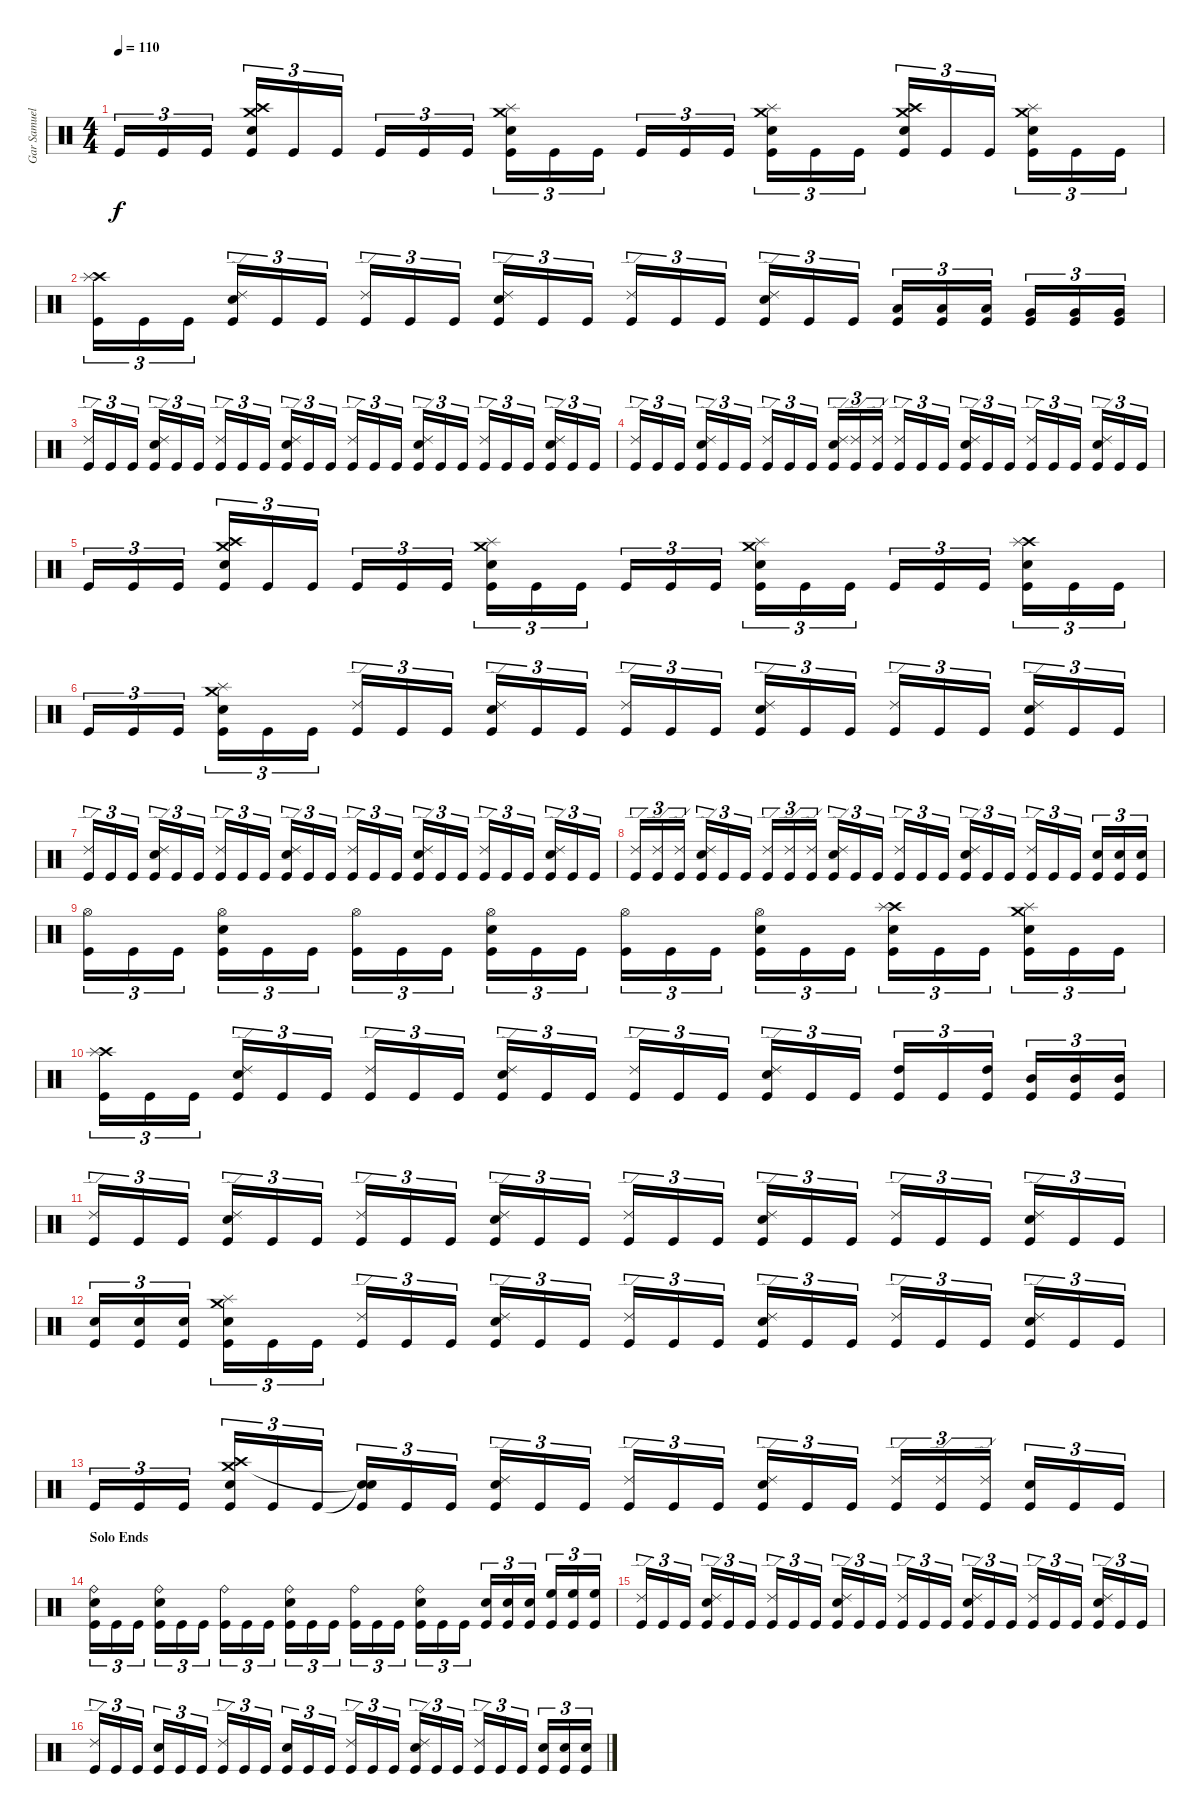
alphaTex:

\track ("Gar Samuelson" "Gar Samuel") {instrument percussion}
\staff {score}
\articulation defaults
\ts (4 4)
\tempo 110
\clef neutral
\ks c "Kick (hit)".16{tu (3 2) dy f} "Kick (hit)".16{tu (3 2)} "Kick (hit)".16{tu (3 2)}
("Crash medium (hit)" "Crash high (hit)" "Snare (hit) 2" "Kick (hit)").16{tu (3 2)} "Kick (hit)".16{tu (3 2)} "Kick (hit)".16{tu (3 2)} "Kick (hit)".16{tu (3 2)} "Kick (hit)".16{tu (3 2)} "Kick (hit)".16{tu (3 2)} ("Crash medium (hit)" "Splash (hit)" "Snare (hit) 2" "Kick (hit)").16{tu (3 2)} "Kick (hit)".16{tu (3 2)} "Kick (hit)".16{tu (3 2)} "Kick (hit)".16{tu (3 2)} "Kick (hit)".16{tu (3 2)} "Kick (hit)".16{tu (3 2)} ("Crash medium (hit)" "Splash (hit)" "Snare (hit) 2" "Kick (hit)").16{tu (3 2)} "Kick (hit)".16{tu (3 2)} "Kick (hit)".16{tu (3 2)} ("Crash medium (hit)" "Crash high (hit)" "Snare (hit) 2" "Kick (hit)").16{tu (3 2)} "Kick (hit)".16{tu (3 2)} "Kick (hit)".16{tu (3 2)} ("Crash medium (hit)" "Splash (hit)" "Snare (hit) 2" "Kick (hit)").16{tu (3 2)} "Kick (hit)".16{tu (3 2)} "Kick (hit)".16{tu (3 2)} |
("Crash high (hit)" "Splash (hit)" "Kick (hit)").16{tu (3 2)} "Kick (hit)".16{tu (3 2)} "Kick (hit)".16{tu (3 2)} ("Ride (edge) 2" "Snare (hit) 2" "Kick (hit)").16{tu (3 2)} "Kick (hit)".16{tu (3 2)} "Kick (hit)".16{tu (3 2)} ("Ride (edge) 2" "Kick (hit)").16{tu (3 2)} "Kick (hit)".16{tu (3 2)} "Kick (hit)".16{tu (3 2)} ("Ride (edge) 2" "Snare (hit) 2" "Kick (hit)").16{tu (3 2)} "Kick (hit)".16{tu (3 2)} "Kick (hit)".16{tu (3 2)} ("Ride (edge) 2" "Kick (hit)").16{tu (3 2)} "Kick (hit)".16{tu (3 2)} "Kick (hit)".16{tu (3 2)} ("Ride (edge) 2" "Snare (hit) 2" "Kick (hit)").16{tu (3 2)} "Kick (hit)".16{tu (3 2)} "Kick (hit)".16{tu (3 2)} ("Low Tom (hit)" "Kick (hit)").16{tu (3 2)} ("Low Tom (hit)" "Kick (hit)").16{tu (3 2)} ("Low Tom (hit)" "Kick (hit)").16{tu (3 2)} ("Very Low Tom (hit)" "Kick (hit)").16{tu (3 2)} ("Very Low Tom (hit)" "Kick (hit)").16{tu (3 2)} ("Very Low Tom (hit)" "Kick (hit)").16{tu (3 2)} |
("Ride (edge) 2" "Kick (hit)").16{tu (3 2)} "Kick (hit)".16{tu (3 2)} "Kick (hit)".16{tu (3 2)} ("Ride (edge) 2" "Snare (hit) 2" "Kick (hit)").16{tu (3 2)} "Kick (hit)".16{tu (3 2)} "Kick (hit)".16{tu (3 2)} ("Ride (edge) 2" "Kick (hit)").16{tu (3 2)} "Kick (hit)".16{tu (3 2)} "Kick (hit)".16{tu (3 2)} ("Ride (edge) 2" "Snare (hit) 2" "Kick (hit)").16{tu (3 2)} "Kick (hit)".16{tu (3 2)} "Kick (hit)".16{tu (3 2)} ("Ride (edge) 2" "Kick (hit)").16{tu (3 2)} "Kick (hit)".16{tu (3 2)} "Kick (hit)".16{tu (3 2)} ("Ride (edge) 2" "Snare (hit) 2" "Kick (hit)").16{tu (3 2)} "Kick (hit)".16{tu (3 2)} "Kick (hit)".16{tu (3 2)} ("Ride (edge) 2" "Kick (hit)").16{tu (3 2)} "Kick (hit)".16{tu (3 2)} "Kick (hit)".16{tu (3 2)} ("Ride (edge) 2" "Snare (hit) 2" "Kick (hit)").16{tu (3 2)} "Kick (hit)".16{tu (3 2)} "Kick (hit)".16{tu (3 2)} |
("Ride (edge) 2" "Kick (hit)").16{tu (3 2)} "Kick (hit)".16{tu (3 2)} "Kick (hit)".16{tu (3 2)} ("Ride (edge) 2" "Snare (hit) 2" "Kick (hit)").16{tu (3 2)} "Kick (hit)".16{tu (3 2)} "Kick (hit)".16{tu (3 2)} ("Ride (edge) 2" "Kick (hit)").16{tu (3 2)} "Kick (hit)".16{tu (3 2)} "Kick (hit)".16{tu (3 2)} ("Ride (edge) 2" "Snare (hit) 2" "Kick (hit)").16{tu (3 2)} ("Ride (edge) 2" "Kick (hit)").16{tu (3 2)} ("Ride (edge) 2" "Kick (hit)").16{tu (3 2)} ("Ride (edge) 2" "Kick (hit)").16{tu (3 2)} "Kick (hit)".16{tu (3 2)} "Kick (hit)".16{tu (3 2)} ("Ride (edge) 2" "Snare (hit) 2" "Kick (hit)").16{tu (3 2)} "Kick (hit)".16{tu (3 2)} "Kick (hit)".16{tu (3 2)} ("Ride (edge) 2" "Kick (hit)").16{tu (3 2)} "Kick (hit)".16{tu (3 2)} "Kick (hit)".16{tu (3 2)} ("Ride (edge) 2" "Snare (hit) 2" "Kick (hit)").16{tu (3 2)} "Kick (hit)".16{tu (3 2)} "Kick (hit)".16{tu (3 2)} |
"Kick (hit)".16{tu (3 2)} "Kick (hit)".16{tu (3 2)} "Kick (hit)".16{tu (3 2)} ("Crash medium (hit)" "Crash high (hit)" "Snare (hit) 2" "Kick (hit)").16{tu (3 2)} "Kick (hit)".16{tu (3 2)} "Kick (hit)".16{tu (3 2)} "Kick (hit)".16{tu (3 2)} "Kick (hit)".16{tu (3 2)} "Kick (hit)".16{tu (3 2)} ("Crash medium (hit)" "Splash (hit)" "Snare (hit) 2" "Kick (hit)").16{tu (3 2)} "Kick (hit)".16{tu (3 2)} "Kick (hit)".16{tu (3 2)} "Kick (hit)".16{tu (3 2)} "Kick (hit)".16{tu (3 2)} "Kick (hit)".16{tu (3 2)} ("Crash medium (hit)" "Splash (hit)" "Snare (hit) 2" "Kick (hit)").16{tu (3 2)} "Kick (hit)".16{tu (3 2)} "Kick (hit)".16{tu (3 2)} "Kick (hit)".16{tu (3 2)} "Kick (hit)".16{tu (3 2)} "Kick (hit)".16{tu (3 2)} ("Crash high (hit)" "Splash (hit)" "Snare (hit) 2" "Kick (hit)").16{tu (3 2)} "Kick (hit)".16{tu (3 2)} "Kick (hit)".16{tu (3 2)} |
"Kick (hit)".16{tu (3 2)} "Kick (hit)".16{tu (3 2)} "Kick (hit)".16{tu (3 2)} ("Crash medium (hit)" "Splash (hit)" "Snare (hit) 2" "Kick (hit)").16{tu (3 2)} "Kick (hit)".16{tu (3 2)} "Kick (hit)".16{tu (3 2)} ("Ride (edge) 2" "Kick (hit)").16{tu (3 2)} "Kick (hit)".16{tu (3 2)} "Kick (hit)".16{tu (3 2)} ("Ride (edge) 2" "Snare (hit) 2" "Kick (hit)").16{tu (3 2)} "Kick (hit)".16{tu (3 2)} "Kick (hit)".16{tu (3 2)} ("Ride (edge) 2" "Kick (hit)").16{tu (3 2)} "Kick (hit)".16{tu (3 2)} "Kick (hit)".16{tu (3 2)} ("Ride (edge) 2" "Snare (hit) 2" "Kick (hit)").16{tu (3 2)} "Kick (hit)".16{tu (3 2)} "Kick (hit)".16{tu (3 2)} ("Ride (edge) 2" "Kick (hit)").16{tu (3 2)} "Kick (hit)".16{tu (3 2)} "Kick (hit)".16{tu (3 2)} ("Ride (edge) 2" "Snare (hit) 2" "Kick (hit)").16{tu (3 2)} "Kick (hit)".16{tu (3 2)} "Kick (hit)".16{tu (3 2)} |
("Ride (edge) 2" "Kick (hit)").16{tu (3 2)} "Kick (hit)".16{tu (3 2)} "Kick (hit)".16{tu (3 2)} ("Ride (edge) 2" "Snare (hit) 2" "Kick (hit)").16{tu (3 2)} "Kick (hit)".16{tu (3 2)} "Kick (hit)".16{tu (3 2)} ("Ride (edge) 2" "Kick (hit)").16{tu (3 2)} "Kick (hit)".16{tu (3 2)} "Kick (hit)".16{tu (3 2)} ("Ride (edge) 2" "Snare (hit) 2" "Kick (hit)").16{tu (3 2)} "Kick (hit)".16{tu (3 2)} "Kick (hit)".16{tu (3 2)} ("Ride (edge) 2" "Kick (hit)").16{tu (3 2)} "Kick (hit)".16{tu (3 2)} "Kick (hit)".16{tu (3 2)} ("Ride (edge) 2" "Snare (hit) 2" "Kick (hit)").16{tu (3 2)} "Kick (hit)".16{tu (3 2)} "Kick (hit)".16{tu (3 2)} ("Ride (edge) 2" "Kick (hit)").16{tu (3 2)} "Kick (hit)".16{tu (3 2)} "Kick (hit)".16{tu (3 2)} ("Ride (edge) 2" "Snare (hit) 2" "Kick (hit)").16{tu (3 2)} "Kick (hit)".16{tu (3 2)} "Kick (hit)".16{tu (3 2)} |
("Ride (edge) 2" "Kick (hit)").16{tu (3 2)} ("Ride (edge) 2" "Kick (hit)").16{tu (3 2)} ("Ride (edge) 2" "Kick (hit)").16{tu (3 2)} ("Ride (edge) 2" "Snare (hit) 2" "Kick (hit)").16{tu (3 2)} "Kick (hit)".16{tu (3 2)} "Kick (hit)".16{tu (3 2)} ("Ride (edge) 2" "Kick (hit)").16{tu (3 2)} ("Ride (edge) 2" "Kick (hit)").16{tu (3 2)} ("Ride (edge) 2" "Kick (hit)").16{tu (3 2)} ("Ride (edge) 2" "Snare (hit) 2" "Kick (hit)").16{tu (3 2)} "Kick (hit)".16{tu (3 2)} "Kick (hit)".16{tu (3 2)} ("Ride (edge) 2" "Kick (hit)").16{tu (3 2)} "Kick (hit)".16{tu (3 2)} "Kick (hit)".16{tu (3 2)} ("Ride (edge) 2" "Snare (hit) 2" "Kick (hit)").16{tu (3 2)} "Kick (hit)".16{tu (3 2)} "Kick (hit)".16{tu (3 2)} ("Ride (edge) 2" "Kick (hit)").16{tu (3 2)} "Kick (hit)".16{tu (3 2)} "Kick (hit)".16{tu (3 2)} ("Snare (hit) 2" "Kick (hit)").16{tu (3 2)} ("Snare (hit) 2" "Kick (hit)").16{tu (3 2)} ("Snare (hit) 2" "Kick (hit)").16{tu (3 2)} |
("Hi-Hat (open)" "Kick (hit)").16{tu (3 2)} "Kick (hit)".16{tu (3 2)} "Kick (hit)".16{tu (3 2)} ("Hi-Hat (open)" "Snare (hit) 2" "Kick (hit)").16{tu (3 2)} "Kick (hit)".16{tu (3 2)} "Kick (hit)".16{tu (3 2)} ("Hi-Hat (open)" "Kick (hit)").16{tu (3 2)} "Kick (hit)".16{tu (3 2)} "Kick (hit)".16{tu (3 2)} ("Hi-Hat (open)" "Snare (hit) 2" "Kick (hit)").16{tu (3 2)} "Kick (hit)".16{tu (3 2)} "Kick (hit)".16{tu (3 2)} ("Hi-Hat (open)" "Kick (hit)").16{tu (3 2)} "Kick (hit)".16{tu (3 2)} "Kick (hit)".16{tu (3 2)} ("Hi-Hat (open)" "Snare (hit) 2" "Kick (hit)").16{tu (3 2)} "Kick (hit)".16{tu (3 2)} "Kick (hit)".16{tu (3 2)} ("Crash high (hit)" "Splash (hit)" "Snare (hit) 2" "Kick (hit)").16{tu (3 2)} "Kick (hit)".16{tu (3 2)} "Kick (hit)".16{tu (3 2)} ("Crash medium (hit)" "Splash (hit)" "Snare (hit) 2" "Kick (hit)").16{tu (3 2)} "Kick (hit)".16{tu (3 2)} "Kick (hit)".16{tu (3 2)} |
("Crash high (hit)" "Splash (hit)" "Kick (hit)").16{tu (3 2)} "Kick (hit)".16{tu (3 2)} "Kick (hit)".16{tu (3 2)} ("Ride (edge) 2" "Snare (hit) 2" "Kick (hit)").16{tu (3 2)} "Kick (hit)".16{tu (3 2)} "Kick (hit)".16{tu (3 2)} ("Ride (edge) 2" "Kick (hit)").16{tu (3 2)} "Kick (hit)".16{tu (3 2)} "Kick (hit)".16{tu (3 2)} ("Ride (edge) 2" "Snare (hit) 2" "Kick (hit)").16{tu (3 2)} "Kick (hit)".16{tu (3 2)} "Kick (hit)".16{tu (3 2)} ("Ride (edge) 2" "Kick (hit)").16{tu (3 2)} "Kick (hit)".16{tu (3 2)} "Kick (hit)".16{tu (3 2)} ("Ride (edge) 2" "Snare (hit) 2" "Kick (hit)").16{tu (3 2)} "Kick (hit)".16{tu (3 2)} "Kick (hit)".16{tu (3 2)} ("High Tom (hit)" "Kick (hit)").16{tu (3 2)} "Kick (hit)".16{tu (3 2)} ("High Tom (hit)" "Kick (hit)").16{tu (3 2)} ("Mid Tom (hit)" "Kick (hit)").16{tu (3 2)} ("Mid Tom (hit)" "Kick (hit)").16{tu (3 2)} ("Mid Tom (hit)" "Kick (hit)").16{tu (3 2)} |
("Ride (edge) 2" "Kick (hit)").16{tu (3 2)} "Kick (hit)".16{tu (3 2)} "Kick (hit)".16{tu (3 2)} ("Ride (edge) 2" "Snare (hit) 2" "Kick (hit)").16{tu (3 2)} "Kick (hit)".16{tu (3 2)} "Kick (hit)".16{tu (3 2)} ("Ride (edge) 2" "Kick (hit)").16{tu (3 2)} "Kick (hit)".16{tu (3 2)} "Kick (hit)".16{tu (3 2)} ("Ride (edge) 2" "Snare (hit) 2" "Kick (hit)").16{tu (3 2)} "Kick (hit)".16{tu (3 2)} "Kick (hit)".16{tu (3 2)} ("Ride (edge) 2" "Kick (hit)").16{tu (3 2)} "Kick (hit)".16{tu (3 2)} "Kick (hit)".16{tu (3 2)} ("Ride (edge) 2" "Snare (hit) 2" "Kick (hit)").16{tu (3 2)} "Kick (hit)".16{tu (3 2)} "Kick (hit)".16{tu (3 2)} ("Ride (edge) 2" "Kick (hit)").16{tu (3 2)} "Kick (hit)".16{tu (3 2)} "Kick (hit)".16{tu (3 2)} ("Ride (edge) 2" "Snare (hit) 2" "Kick (hit)").16{tu (3 2)} "Kick (hit)".16{tu (3 2)} "Kick (hit)".16{tu (3 2)} |
("Snare (hit) 2" "Kick (hit)").16{tu (3 2)} ("Snare (hit) 2" "Kick (hit)").16{tu (3 2)} ("Snare (hit) 2" "Kick (hit)").16{tu (3 2)} ("Splash (hit)" "Crash medium (hit)" "Snare (hit) 2" "Kick (hit)").16{tu (3 2)} "Kick (hit)".16{tu (3 2)} "Kick (hit)".16{tu (3 2)} ("Ride (edge) 2" "Kick (hit)").16{tu (3 2)} "Kick (hit)".16{tu (3 2)} "Kick (hit)".16{tu (3 2)} ("Ride (edge) 2" "Snare (hit) 2" "Kick (hit)").16{tu (3 2)} "Kick (hit)".16{tu (3 2)} "Kick (hit)".16{tu (3 2)} ("Ride (edge) 2" "Kick (hit)").16{tu (3 2)} "Kick (hit)".16{tu (3 2)} "Kick (hit)".16{tu (3 2)} ("Ride (edge) 2" "Snare (hit) 2" "Kick (hit)").16{tu (3 2)} "Kick (hit)".16{tu (3 2)} "Kick (hit)".16{tu (3 2)} ("Ride (edge) 2" "Kick (hit)").16{tu (3 2)} "Kick (hit)".16{tu (3 2)} "Kick (hit)".16{tu (3 2)} ("Ride (edge) 2" "Snare (hit) 2" "Kick (hit)").16{tu (3 2)} "Kick (hit)".16{tu (3 2)} "Kick (hit)".16{tu (3 2)} |
"Kick (hit)".16{tu (3 2)} "Kick (hit)".16{tu (3 2)} "Kick (hit)".16{tu (3 2)} ("Crash high (hit)" "Crash medium (hit)" "Snare (hit) 2" "Kick (hit)").16{tu (3 2)} "Kick (hit)".16{tu (3 2)} "Kick (hit)".16{tu (3 2)} ("Snare (hit)"{t} "Snare (hit)"{t} "Kick (hit)").16{tu (3 2)} "Kick (hit)".16{tu (3 2)} "Kick (hit)".16{tu (3 2)} ("Ride (edge) 2" "Snare (hit) 2" "Kick (hit)").16{tu (3 2)} "Kick (hit)".16{tu (3 2)} "Kick (hit)".16{tu (3 2)} ("Ride (edge) 2" "Kick (hit)").16{tu (3 2)} "Kick (hit)".16{tu (3 2)} "Kick (hit)".16{tu (3 2)} ("Ride (edge) 2" "Snare (hit) 2" "Kick (hit)").16{tu (3 2)} "Kick (hit)".16{tu (3 2)} "Kick (hit)".16{tu (3 2)} ("Ride (edge) 2" "Kick (hit)").16{tu (3 2)} ("Ride (edge) 2" "Kick (hit)").16{tu (3 2)} ("Ride (edge) 2" "Kick (hit)").16{tu (3 2)} ("Snare (hit) 2" "Kick (hit)").16{tu (3 2)} "Kick (hit)".16{tu (3 2)} "Kick (hit)".16{tu (3 2)} |
\section ("" "Solo Ends")
("Ride (bell)" "Snare (hit) 2" "Kick (hit)").16{tu (3 2)} "Kick (hit)".16{tu (3 2)} "Kick (hit)".16{tu (3 2)} ("Ride (bell)" "Snare (hit) 2" "Kick (hit)").16{tu (3 2)} "Kick (hit)".16{tu (3 2)} "Kick (hit)".16{tu (3 2)} ("Ride (bell)" "Kick (hit)").16{tu (3 2)} "Kick (hit)".16{tu (3 2)} "Kick (hit)".16{tu (3 2)} ("Ride (bell)" "Snare (hit) 2" "Kick (hit)").16{tu (3 2)} "Kick (hit)".16{tu (3 2)} "Kick (hit)".16{tu (3 2)} ("Ride (bell)" "Kick (hit)").16{tu (3 2)} "Kick (hit)".16{tu (3 2)} "Kick (hit)".16{tu (3 2)} ("Ride (bell)" "Snare (hit) 2" "Kick (hit)").16{tu (3 2)} "Kick (hit)".16{tu (3 2)} "Kick (hit)".16{tu (3 2)} ("Snare (hit) 2" "Kick (hit)").16{tu (3 2)} ("Snare (hit) 2" "Kick (hit)").16{tu (3 2)} ("Snare (hit) 2" "Kick (hit)").16{tu (3 2)} ("High Floor Tom (hit)" "Kick (hit)").16{tu (3 2)} ("High Floor Tom (hit)" "Kick (hit)").16{tu (3 2)} ("High Floor Tom (hit)" "Kick (hit)").16{tu (3 2)} |
("Ride (edge) 2" "Kick (hit)").16{tu (3 2)} "Kick (hit)".16{tu (3 2)} "Kick (hit)".16{tu (3 2)} ("Ride (edge) 2" "Snare (hit) 2" "Kick (hit)").16{tu (3 2)} "Kick (hit)".16{tu (3 2)} "Kick (hit)".16{tu (3 2)} ("Ride (edge) 2" "Kick (hit)").16{tu (3 2)} "Kick (hit)".16{tu (3 2)} "Kick (hit)".16{tu (3 2)} ("Ride (edge) 2" "Snare (hit) 2" "Kick (hit)").16{tu (3 2)} "Kick (hit)".16{tu (3 2)} "Kick (hit)".16{tu (3 2)} ("Ride (edge) 2" "Kick (hit)").16{tu (3 2)} "Kick (hit)".16{tu (3 2)} "Kick (hit)".16{tu (3 2)} ("Ride (edge) 2" "Snare (hit) 2" "Kick (hit)").16{tu (3 2)} "Kick (hit)".16{tu (3 2)} "Kick (hit)".16{tu (3 2)} ("Ride (edge) 2" "Kick (hit)").16{tu (3 2)} "Kick (hit)".16{tu (3 2)} "Kick (hit)".16{tu (3 2)} ("Ride (edge) 2" "Snare (hit) 2" "Kick (hit)").16{tu (3 2)} "Kick (hit)".16{tu (3 2)} "Kick (hit)".16{tu (3 2)} |
("Ride (edge) 2" "Kick (hit)").16{tu (3 2)} "Kick (hit)".16{tu (3 2)} "Kick (hit)".16{tu (3 2)} ("Snare (hit) 2" "Kick (hit)").16{tu (3 2)} "Kick (hit)".16{tu (3 2)} "Kick (hit)".16{tu (3 2)} ("Ride (edge) 2" "Kick (hit)").16{tu (3 2)} "Kick (hit)".16{tu (3 2)} "Kick (hit)".16{tu (3 2)} ("Snare (hit) 2" "Kick (hit)").16{tu (3 2)} "Kick (hit)".16{tu (3 2)} "Kick (hit)".16{tu (3 2)} ("Ride (edge) 2" "Kick (hit)").16{tu (3 2)} "Kick (hit)".16{tu (3 2)} "Kick (hit)".16{tu (3 2)} ("Ride (edge) 2" "Snare (hit) 2" "Kick (hit)").16{tu (3 2)} "Kick (hit)".16{tu (3 2)} "Kick (hit)".16{tu (3 2)} ("Ride (edge) 2" "Kick (hit)").16{tu (3 2)} "Kick (hit)".16{tu (3 2)} "Kick (hit)".16{tu (3 2)} ("Snare (hit) 2" "Kick (hit)").16{tu (3 2)} ("Snare (hit) 2" "Kick (hit)").16{tu (3 2)} ("Snare (hit) 2" "Kick (hit)").16{tu (3 2)}
